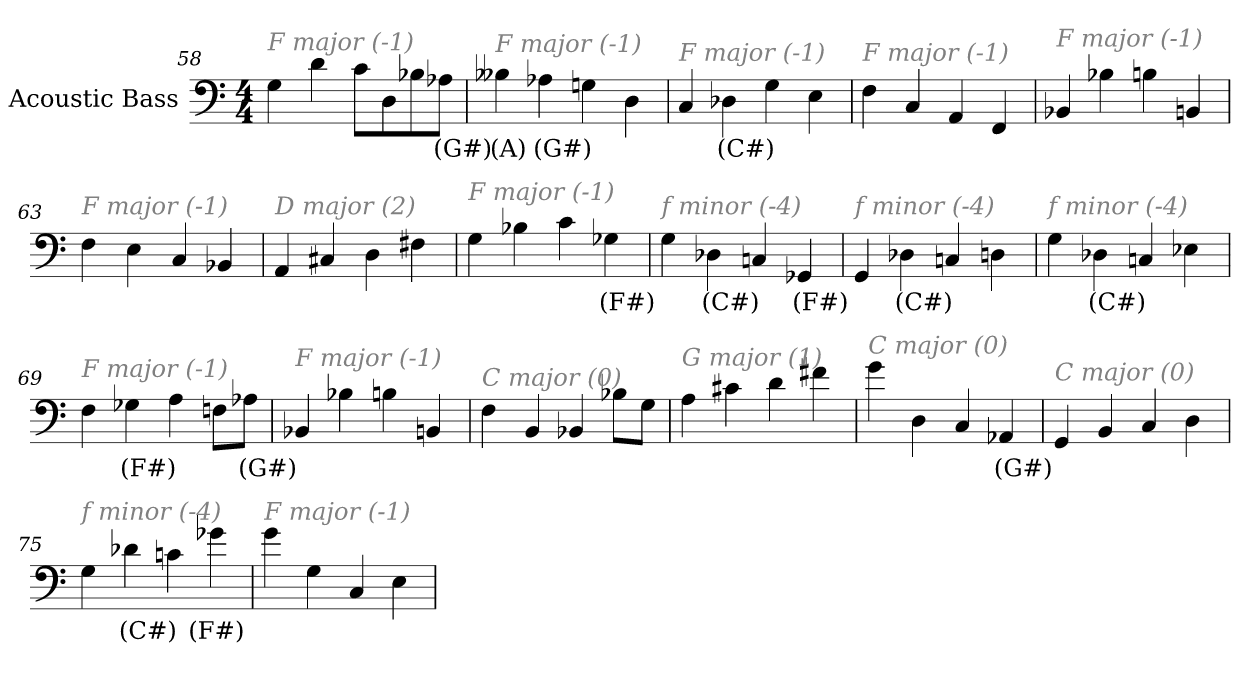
**kern	**text
*part1	*part1
*staff1	*staff1
*I"Acoustic Bass	*
*clefF4	*
*ITrd7c12	*
*k[]	*
*C:	*
*M4/4	*
=58	=58
!LO:TX:i:color=#808080:t=F major (-1)	!
4GG	.
4D	.
8CL	.
8DD	.
8BB-X	.
8AA-XiJ	(G#)
=59	=59
!LO:TX:i:color=#808080:t=F major (-1)	!
4BB--Xj	(A)
4AA-Xi	(G#)
4GGn	.
4DD	.
=60	=60
!LO:TX:i:color=#808080:t=F major (-1)	!
4CC	.
4DD-Xi	(C#)
4GG	.
4EE	.
=61	=61
!LO:TX:i:color=#808080:t=F major (-1)	!
4FF	.
4CC	.
4AAA	.
4FFF	.
=62	=62
!LO:TX:i:color=#808080:t=F major (-1)	!
4BBB-X	.
4BB-X	.
4BBn	.
4BBBn	.
=63	=63
!LO:TX:i:color=#808080:t=F major (-1)	!
4FF	.
4EE	.
4CC	.
4BBB-X	.
=64	=64
!LO:TX:i:color=#808080:t=D major (2)	!
4AAA	.
4CC#X	.
4DD	.
4FF#X	.
=65	=65
!LO:TX:i:color=#808080:t=F major (-1)	!
4GG	.
4BB-X	.
4C	.
4GG-Xi	(F#)
=66	=66
!LO:TX:i:color=#808080:t=f minor (-4)	!
4GG	.
4DD-Xi	(C#)
4CCn	.
4GGG-Xi	(F#)
=67	=67
!LO:TX:i:color=#808080:t=f minor (-4)	!
4GGG	.
4DD-Xi	(C#)
4CCn	.
4DD	.
=68	=68
!LO:TX:i:color=#808080:t=f minor (-4)	!
4GG	.
4DD-Xi	(C#)
4CCn	.
4EE-X	.
=69	=69
!LO:TX:i:color=#808080:t=F major (-1)	!
4FF	.
4GG-Xi	(F#)
4AA	.
8FFnL	.
8AA-XiJ	(G#)
=70	=70
!LO:TX:i:color=#808080:t=F major (-1)	!
4BBB-X	.
4BB-X	.
4BBn	.
4BBBn	.
=71	=71
!LO:TX:i:color=#808080:t=C major (0)	!
4FF	.
4BBB	.
4BBB-X	.
8BB-XL	.
8GGJ	.
=72	=72
!LO:TX:i:color=#808080:t=G major (1)	!
4AA	.
4C#X	.
4D	.
4F#X	.
=73	=73
!LO:TX:i:color=#808080:t=C major (0)	!
4G	.
4DD	.
4CC	.
4AAA-Xi	(G#)
=74	=74
!LO:TX:i:color=#808080:t=C major (0)	!
4GGG	.
4BBB	.
4CC	.
4DD	.
=75	=75
!LO:TX:i:color=#808080:t=f minor (-4)	!
4GG	.
4D-Xi	(C#)
4Cn	.
4G-Xi	(F#)
=76	=76
!LO:TX:i:color=#808080:t=F major (-1)	!
4G	.
4GG	.
4CC	.
4EE	.
=	=
*-	*-
